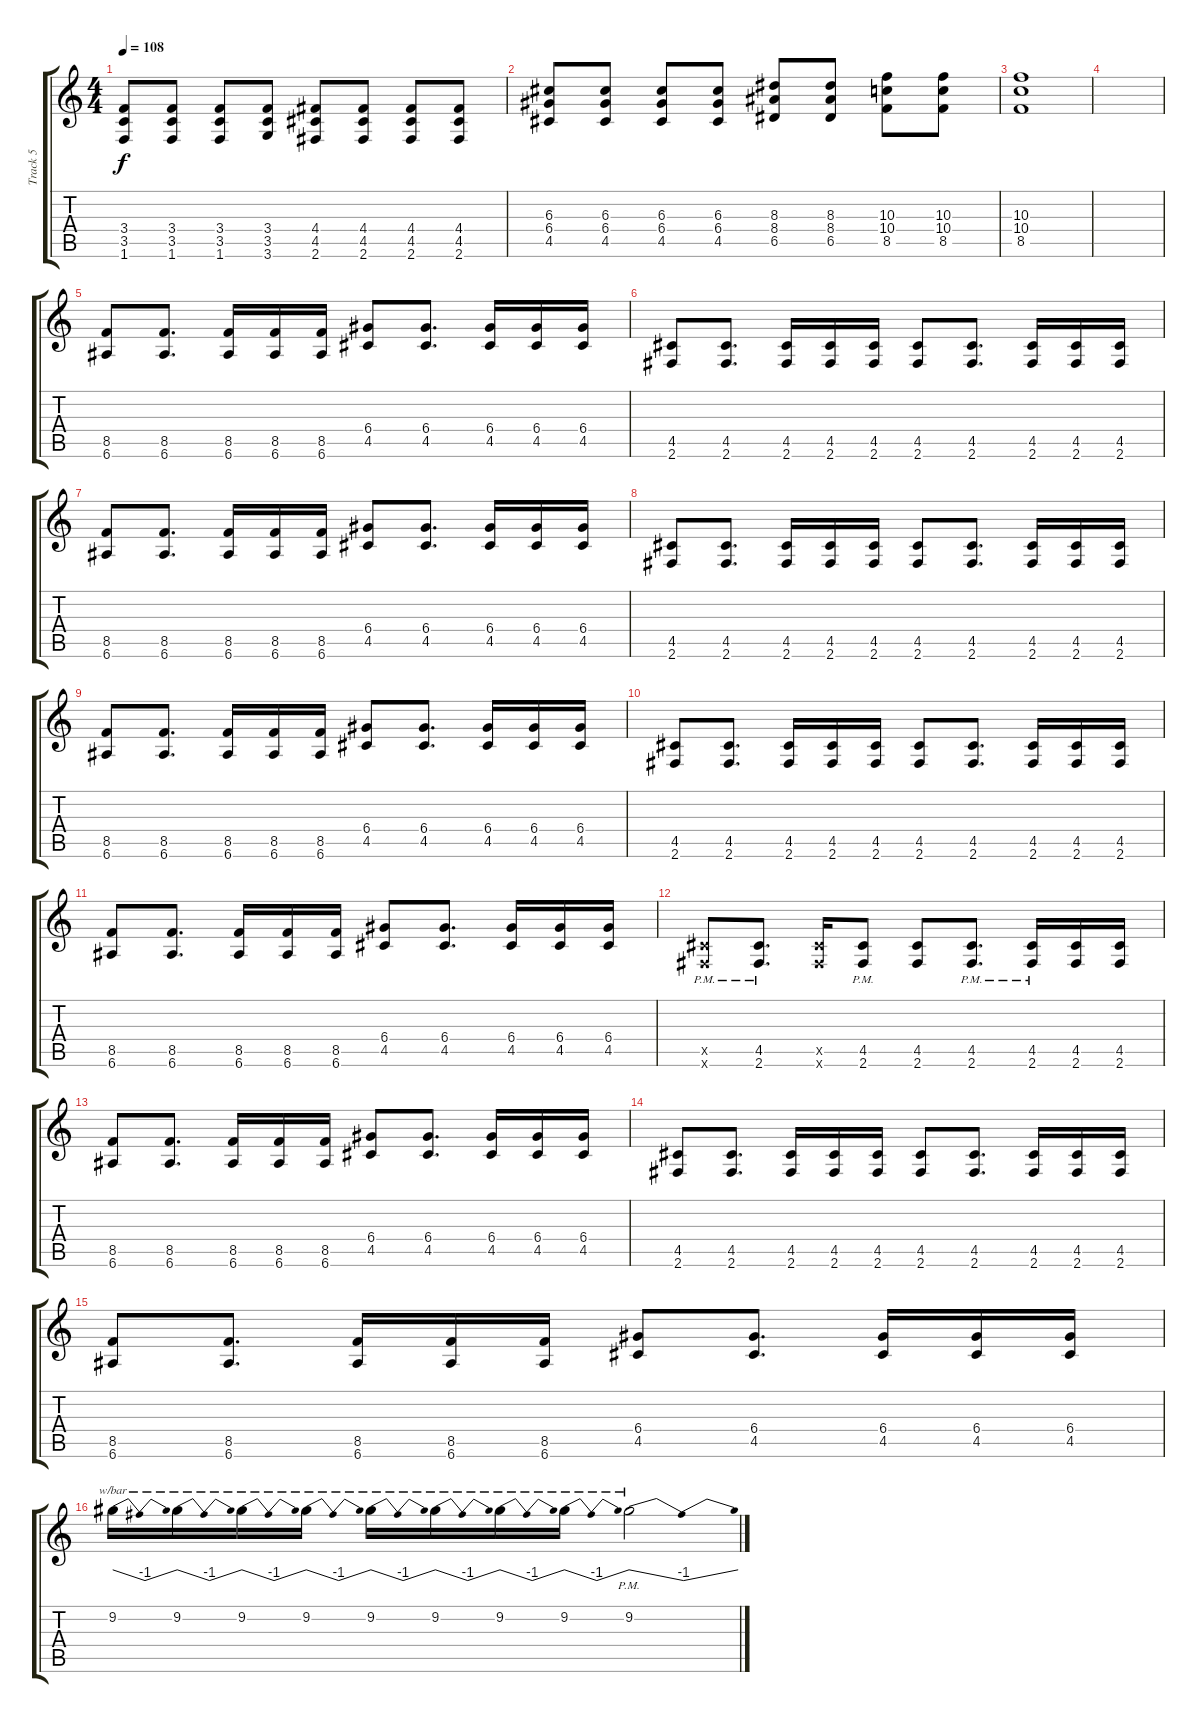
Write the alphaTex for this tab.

\track ("Track 5" "Track 5") {instrument distortionguitar}
\staff {score tabs}
\tuning (E4 B3 G3 D3 A2 E2) {hide}
\ts (4 4)
\tempo 108
\clef g2
\ks c
(3.4 3.5 1.6).8{dy f} (3.4 3.5 1.6).8 (3.4 3.5 1.6).8 (3.4 3.5 3.6).8 (4.4 4.5 2.6).8 (4.4 4.5 2.6).8 (4.4 4.5 2.6).8 (4.4 4.5 2.6).8 |
(6.3 6.4 4.5).8 (6.3 6.4 4.5).8 (6.3 6.4 4.5).8 (6.3 6.4 4.5).8 (8.3 8.4 6.5).8 (8.3 8.4 6.5).8 (10.3 10.4 8.5).8 (10.3 10.4 8.5).8 |
(10.3 10.4 8.5).1 |
|
(8.5 6.6).8 (8.5 6.6).8{d} (8.5 6.6).16 (8.5 6.6).16 (8.5 6.6).16 (6.4 4.5).8 (6.4 4.5).8{d} (6.4 4.5).16 (6.4 4.5).16 (6.4 4.5).16 |
(4.5 2.6).8 (4.5 2.6).8{d} (4.5 2.6).16 (4.5 2.6).16 (4.5 2.6).16 (4.5 2.6).8 (4.5 2.6).8{d} (4.5 2.6).16 (4.5 2.6).16 (4.5 2.6).16 |
(8.5 6.6).8 (8.5 6.6).8{d} (8.5 6.6).16 (8.5 6.6).16 (8.5 6.6).16 (6.4 4.5).8 (6.4 4.5).8{d} (6.4 4.5).16 (6.4 4.5).16 (6.4 4.5).16 |
(4.5 2.6).8 (4.5 2.6).8{d} (4.5 2.6).16 (4.5 2.6).16 (4.5 2.6).16 (4.5 2.6).8 (4.5 2.6).8{d} (4.5 2.6).16 (4.5 2.6).16 (4.5 2.6).16 |
(8.5 6.6).8 (8.5 6.6).8{d} (8.5 6.6).16 (8.5 6.6).16 (8.5 6.6).16 (6.4 4.5).8 (6.4 4.5).8{d} (6.4 4.5).16 (6.4 4.5).16 (6.4 4.5).16 |
(4.5 2.6).8 (4.5 2.6).8{d} (4.5 2.6).16 (4.5 2.6).16 (4.5 2.6).16 (4.5 2.6).8 (4.5 2.6).8{d} (4.5 2.6).16 (4.5 2.6).16 (4.5 2.6).16 |
(8.5 6.6).8 (8.5 6.6).8{d} (8.5 6.6).16 (8.5 6.6).16 (8.5 6.6).16 (6.4 4.5).8 (6.4 4.5).8{d} (6.4 4.5).16 (6.4 4.5).16 (6.4 4.5).16 |
(4.5{pm x} 2.6{pm x}).8 (4.5{pm} 2.6{pm}).8{d} (4.5{x} 2.6{x}).16 (4.5{pm} 2.6{pm}).8 (4.5 2.6).8 (4.5{pm} 2.6{pm}).8{d} (4.5{pm} 2.6{pm}).16 (4.5 2.6).16 (4.5 2.6).16 |
(8.5 6.6).8 (8.5 6.6).8{d} (8.5 6.6).16 (8.5 6.6).16 (8.5 6.6).16 (6.4 4.5).8 (6.4 4.5).8{d} (6.4 4.5).16 (6.4 4.5).16 (6.4 4.5).16 |
(4.5 2.6).8 (4.5 2.6).8{d} (4.5 2.6).16 (4.5 2.6).16 (4.5 2.6).16 (4.5 2.6).8 (4.5 2.6).8{d} (4.5 2.6).16 (4.5 2.6).16 (4.5 2.6).16 |
(8.5 6.6).8 (8.5 6.6).8{d} (8.5 6.6).16 (8.5 6.6).16 (8.5 6.6).16 (6.4 4.5).8 (6.4 4.5).8{d} (6.4 4.5).16 (6.4 4.5).16 (6.4 4.5).16 |
9.2.16{tbe (dip default 0 0 30 -4 60 0)} 9.2.16{tbe (dip default 0 0 30 -4 60 0)} 9.2.16{tbe (dip default 0 0 30 -4 60 0)} 9.2.16{tbe (dip default 0 0 30 -4 60 0)} 9.2.16{tbe (dip default 0 0 30 -4 60 0)} 9.2.16{tbe (dip default 0 0 30 -4 60 0)} 9.2.16{tbe (dip default 0 0 30 -4 60 0)} 9.2.16{tbe (dip default 0 0 30 -4 60 0)} 9.2{pm}.2{tbe (dip default 0 0 30 -4 60 0)}
